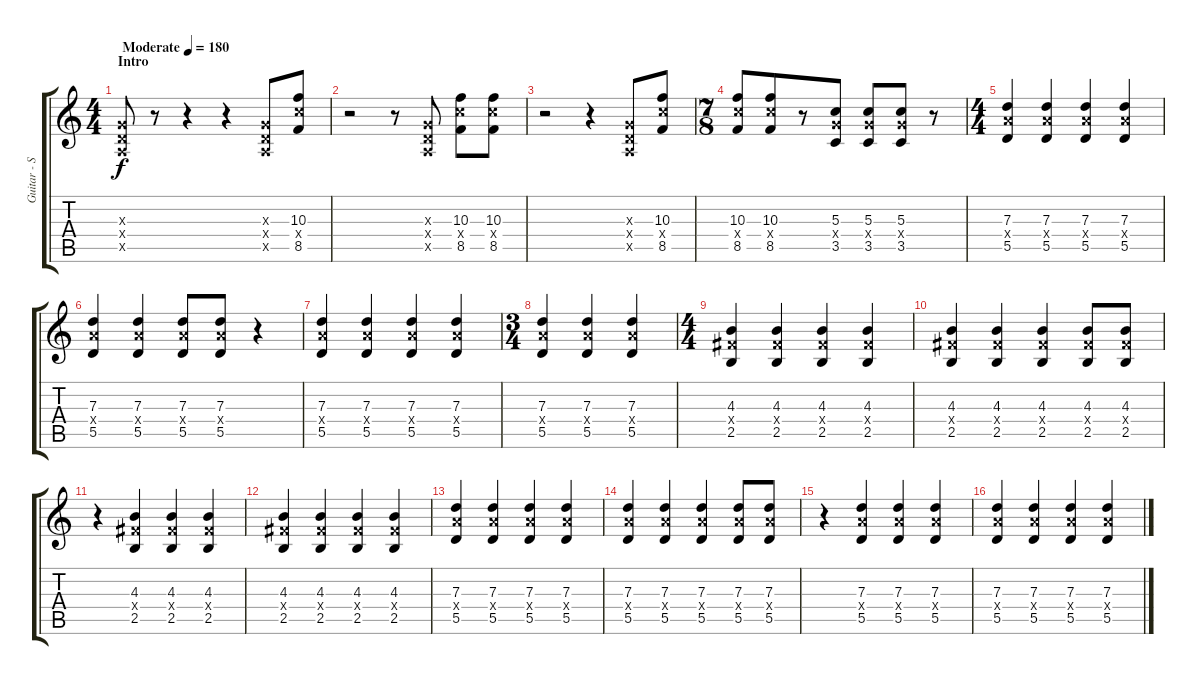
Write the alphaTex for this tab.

\track ("Guitar - Simon Neil" "Guitar - S") {instrument electricguitarclean}
\staff {score tabs}
\tuning (E4 B3 G3 D3 A2 D2) {hide}
\ts (4 4)
\section ("" "Intro")
\tempo (180 "Moderate")
\clef g2
\ks c
(0.3{x} 0.4{x} 0.5{x}).8{dy f instrument electricguitarclean} r.8 r.4 r.4 (0.3{x} 0.4{x} 0.5{x}).8 (10.3 10.4{x} 8.5).8 |
r.2 r.8 (0.3{x} 0.4{x} 0.5{x}).8 (10.3 10.4{x} 8.5).8 (10.3 10.4{x} 8.5).8 |
r.2 r.4 (0.3{x} 0.4{x} 0.5{x}).8 (10.3 10.4{x} 8.5).8 |
\ts (7 8)
(10.3 10.4{x} 8.5).8 (10.3 10.4{x} 8.5).8 r.8 (5.3 5.4{x} 3.5).8 (5.3 5.4{x} 3.5).8 (5.3 5.4{x} 3.5).8 r.8 |
\ts (4 4)
(7.3 7.4{x} 5.5).4 (7.3 7.4{x} 5.5).4 (7.3 7.4{x} 5.5).4 (7.3 7.4{x} 5.5).4 |
(7.3 7.4{x} 5.5).4 (7.3 7.4{x} 5.5).4 (7.3 7.4{x} 5.5).8 (7.3 7.4{x} 5.5).8 r.4 |
(7.3 7.4{x} 5.5).4 (7.3 7.4{x} 5.5).4 (7.3 7.4{x} 5.5).4 (7.3 7.4{x} 5.5).4 |
\ts (3 4)
(7.3 7.4{x} 5.5).4 (7.3 7.4{x} 5.5).4 (7.3 7.4{x} 5.5).4 |
\ts (4 4)
(4.3 4.4{x} 2.5).4 (4.3 4.4{x} 2.5).4 (4.3 4.4{x} 2.5).4 (4.3 4.4{x} 2.5).4 |
(4.3 4.4{x} 2.5).4 (4.3 4.4{x} 2.5).4 (4.3 4.4{x} 2.5).4 (4.3 4.4{x} 2.5).8 (4.3 4.4{x} 2.5).8 |
r.4 (4.3 4.4{x} 2.5).4 (4.3 4.4{x} 2.5).4 (4.3 4.4{x} 2.5).4 |
(4.3 4.4{x} 2.5).4 (4.3 4.4{x} 2.5).4 (4.3 4.4{x} 2.5).4 (4.3 4.4{x} 2.5).4 |
(7.3 7.4{x} 5.5).4 (7.3 7.4{x} 5.5).4 (7.3 7.4{x} 5.5).4 (7.3 7.4{x} 5.5).4 |
(7.3 7.4{x} 5.5).4 (7.3 7.4{x} 5.5).4 (7.3 7.4{x} 5.5).4 (7.3 7.4{x} 5.5).8 (7.3 7.4{x} 5.5).8 |
r.4 (7.3 7.4{x} 5.5).4 (7.3 7.4{x} 5.5).4 (7.3 7.4{x} 5.5).4 |
(7.3 7.4{x} 5.5).4 (7.3 7.4{x} 5.5).4 (7.3 7.4{x} 5.5).4 (7.3 7.4{x} 5.5).4
